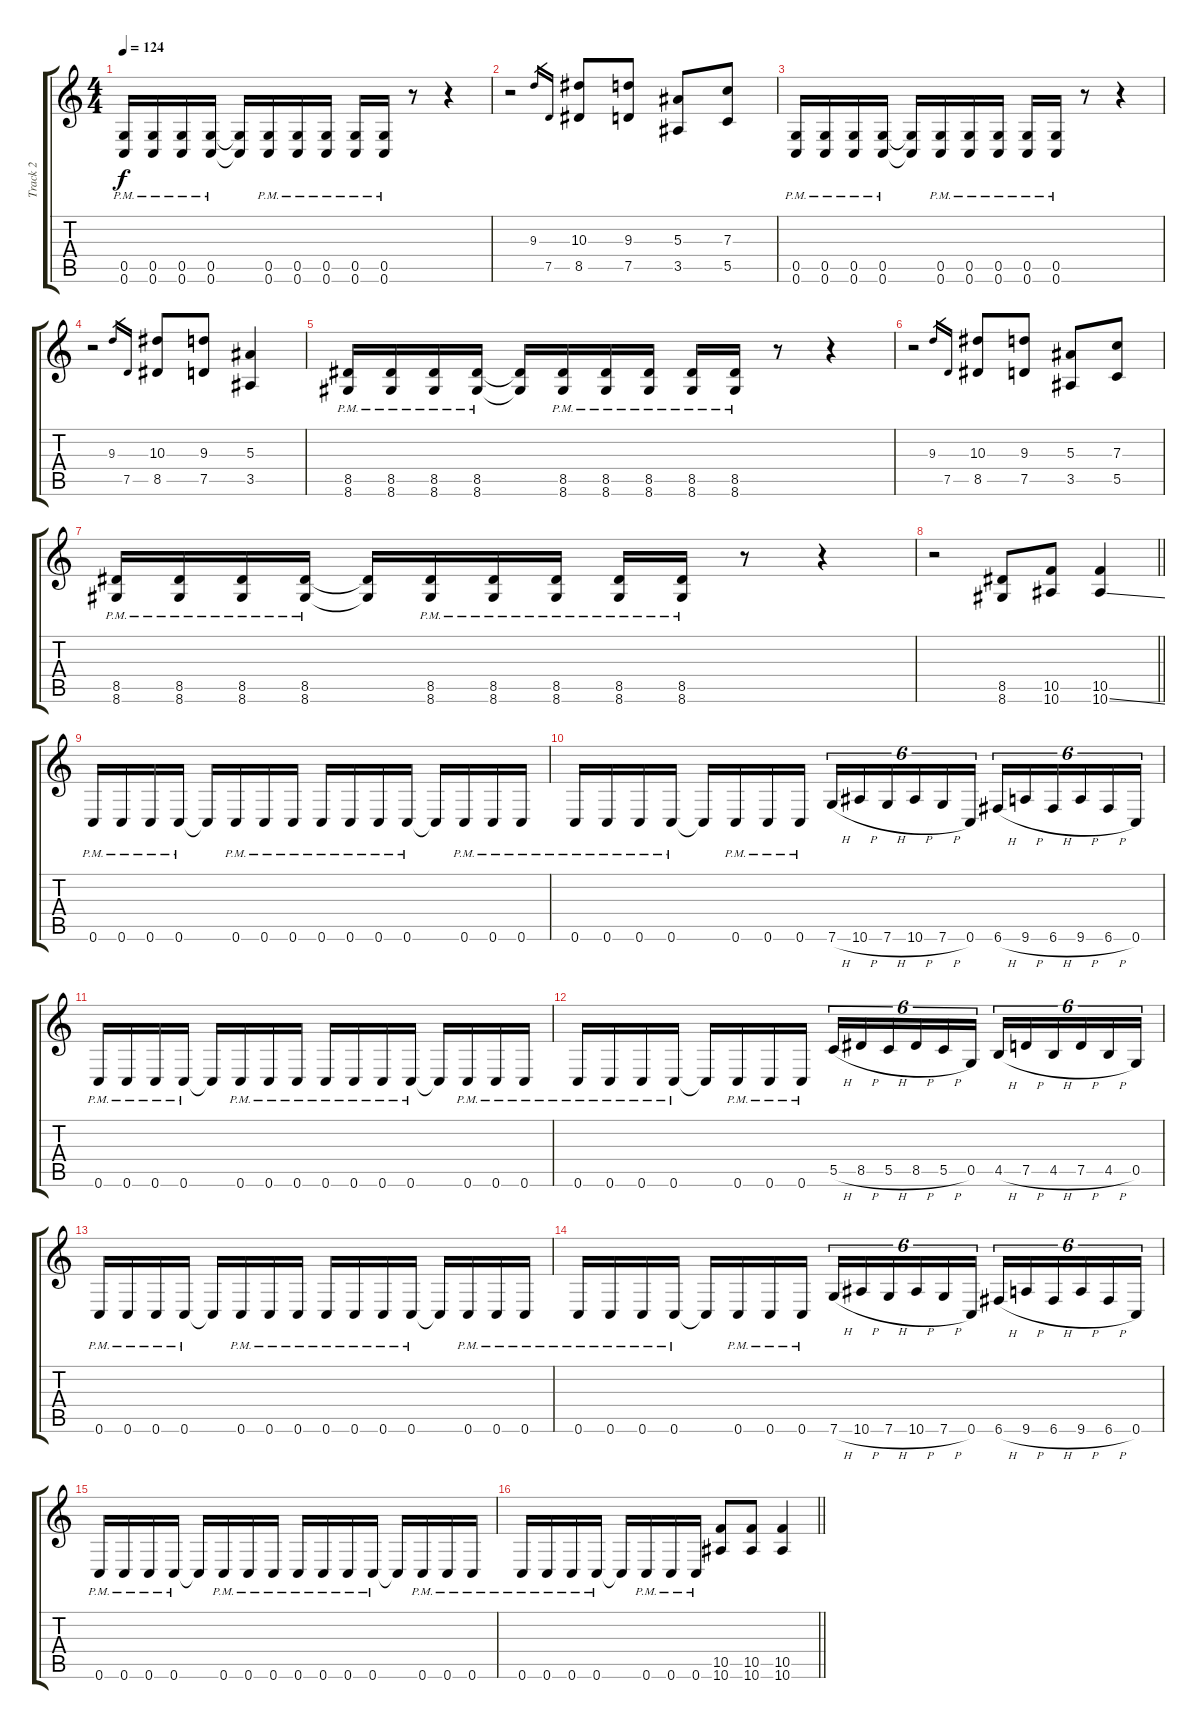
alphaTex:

\track ("Track 2" "Track 2") {instrument distortionguitar}
\staff {score tabs}
\tuning (D4 A3 F3 C3 G2 C2) {hide}
\ts (4 4)
\tempo 124
\clef g2
\ks c
(0.5{pm} 0.6{pm}).16{dy f instrument distortionguitar} (0.5{pm} 0.6{pm}).16 (0.5{pm} 0.6{pm}).16 (0.5{pm} 0.6{pm}).16 (0.5{t} 0.6{t}).16 (0.5{pm} 0.6{pm}).16 (0.5{pm} 0.6{pm}).16 (0.5{pm} 0.6{pm}).16 (0.5{pm} 0.6{pm}).16 (0.5{pm} 0.6{pm}).16 r.8 r.4 |
r.2 9.3.16{gr} 7.5.16{gr} (10.3 8.5).8 (9.3 7.5).8 (5.3 3.5).8 (7.3 5.5).8 |
(0.5{pm} 0.6{pm}).16 (0.5{pm} 0.6{pm}).16 (0.5{pm} 0.6{pm}).16 (0.5{pm} 0.6{pm}).16 (0.5{t} 0.6{t}).16 (0.5{pm} 0.6{pm}).16 (0.5{pm} 0.6{pm}).16 (0.5{pm} 0.6{pm}).16 (0.5{pm} 0.6{pm}).16 (0.5{pm} 0.6{pm}).16 r.8 r.4 |
r.2 9.3.16{gr} 7.5.16{gr} (10.3 8.5).8 (9.3 7.5).8 (5.3 3.5).4 |
(8.5{pm} 8.6{pm}).16 (8.5{pm} 8.6{pm}).16 (8.5{pm} 8.6{pm}).16 (8.5{pm} 8.6{pm}).16 (8.5{t} 8.6{t}).16 (8.5{pm} 8.6{pm}).16 (8.5{pm} 8.6{pm}).16 (8.5{pm} 8.6{pm}).16 (8.5{pm} 8.6{pm}).16 (8.5{pm} 8.6{pm}).16 r.8 r.4 |
r.2 9.3.16{gr} 7.5.16{gr} (10.3 8.5).8 (9.3 7.5).8 (5.3 3.5).8 (7.3 5.5).8 |
(8.5{pm} 8.6{pm}).16 (8.5{pm} 8.6{pm}).16 (8.5{pm} 8.6{pm}).16 (8.5{pm} 8.6{pm}).16 (8.5{t} 8.6{t}).16 (8.5{pm} 8.6{pm}).16 (8.5{pm} 8.6{pm}).16 (8.5{pm} 8.6{pm}).16 (8.5{pm} 8.6{pm}).16 (8.5{pm} 8.6{pm}).16 r.8 r.4 |
\barLineRight lightlight
r.2 (8.5 8.6).8 (10.5 10.6).8 (10.5 10.6{ss}).4 |
0.6{pm}.16 0.6{pm}.16 0.6{pm}.16 0.6{pm}.16 0.6{t}.16 0.6{pm}.16 0.6{pm}.16 0.6{pm}.16 0.6{pm}.16 0.6{pm}.16 0.6{pm}.16 0.6{pm}.16 0.6{t}.16 0.6{pm}.16 0.6{pm}.16 0.6{pm}.16 |
0.6{pm}.16 0.6{pm}.16 0.6{pm}.16 0.6{pm}.16 0.6{t}.16 0.6{pm}.16 0.6{pm}.16 0.6{pm}.16 7.6{h}.16{tu (6 4)} 10.6{h}.16{tu (6 4)} 7.6{h}.16{tu (6 4)} 10.6{h}.16{tu (6 4)} 7.6{h}.16{tu (6 4)} 0.6.16{tu (6 4)} 6.6{h}.16{tu (6 4)} 9.6{h}.16{tu (6 4)} 6.6{h}.16{tu (6 4)} 9.6{h}.16{tu (6 4)} 6.6{h}.16{tu (6 4)} 0.6.16{tu (6 4)} |
0.6{pm}.16 0.6{pm}.16 0.6{pm}.16 0.6{pm}.16 0.6{t}.16 0.6{pm}.16 0.6{pm}.16 0.6{pm}.16 0.6{pm}.16 0.6{pm}.16 0.6{pm}.16 0.6{pm}.16 0.6{t}.16 0.6{pm}.16 0.6{pm}.16 0.6{pm}.16 |
0.6{pm}.16 0.6{pm}.16 0.6{pm}.16 0.6{pm}.16 0.6{t}.16 0.6{pm}.16 0.6{pm}.16 0.6{pm}.16 5.5{h}.16{tu (6 4)} 8.5{h}.16{tu (6 4)} 5.5{h}.16{tu (6 4)} 8.5{h}.16{tu (6 4)} 5.5{h}.16{tu (6 4)} 0.5.16{tu (6 4)} 4.5{h}.16{tu (6 4)} 7.5{h}.16{tu (6 4)} 4.5{h}.16{tu (6 4)} 7.5{h}.16{tu (6 4)} 4.5{h}.16{tu (6 4)} 0.5.16{tu (6 4)} |
0.6{pm}.16 0.6{pm}.16 0.6{pm}.16 0.6{pm}.16 0.6{t}.16 0.6{pm}.16 0.6{pm}.16 0.6{pm}.16 0.6{pm}.16 0.6{pm}.16 0.6{pm}.16 0.6{pm}.16 0.6{t}.16 0.6{pm}.16 0.6{pm}.16 0.6{pm}.16 |
0.6{pm}.16 0.6{pm}.16 0.6{pm}.16 0.6{pm}.16 0.6{t}.16 0.6{pm}.16 0.6{pm}.16 0.6{pm}.16 7.6{h}.16{tu (6 4)} 10.6{h}.16{tu (6 4)} 7.6{h}.16{tu (6 4)} 10.6{h}.16{tu (6 4)} 7.6{h}.16{tu (6 4)} 0.6.16{tu (6 4)} 6.6{h}.16{tu (6 4)} 9.6{h}.16{tu (6 4)} 6.6{h}.16{tu (6 4)} 9.6{h}.16{tu (6 4)} 6.6{h}.16{tu (6 4)} 0.6.16{tu (6 4)} |
0.6{pm}.16 0.6{pm}.16 0.6{pm}.16 0.6{pm}.16 0.6{t}.16 0.6{pm}.16 0.6{pm}.16 0.6{pm}.16 0.6{pm}.16 0.6{pm}.16 0.6{pm}.16 0.6{pm}.16 0.6{t}.16 0.6{pm}.16 0.6{pm}.16 0.6{pm}.16 |
\barLineRight lightlight
0.6{pm}.16 0.6{pm}.16 0.6{pm}.16 0.6{pm}.16 0.6{t}.16 0.6{pm}.16 0.6{pm}.16 0.6{pm}.16 (10.5 10.6).8 (10.5 10.6).8 (10.5{ss} 10.6{ss}).4
